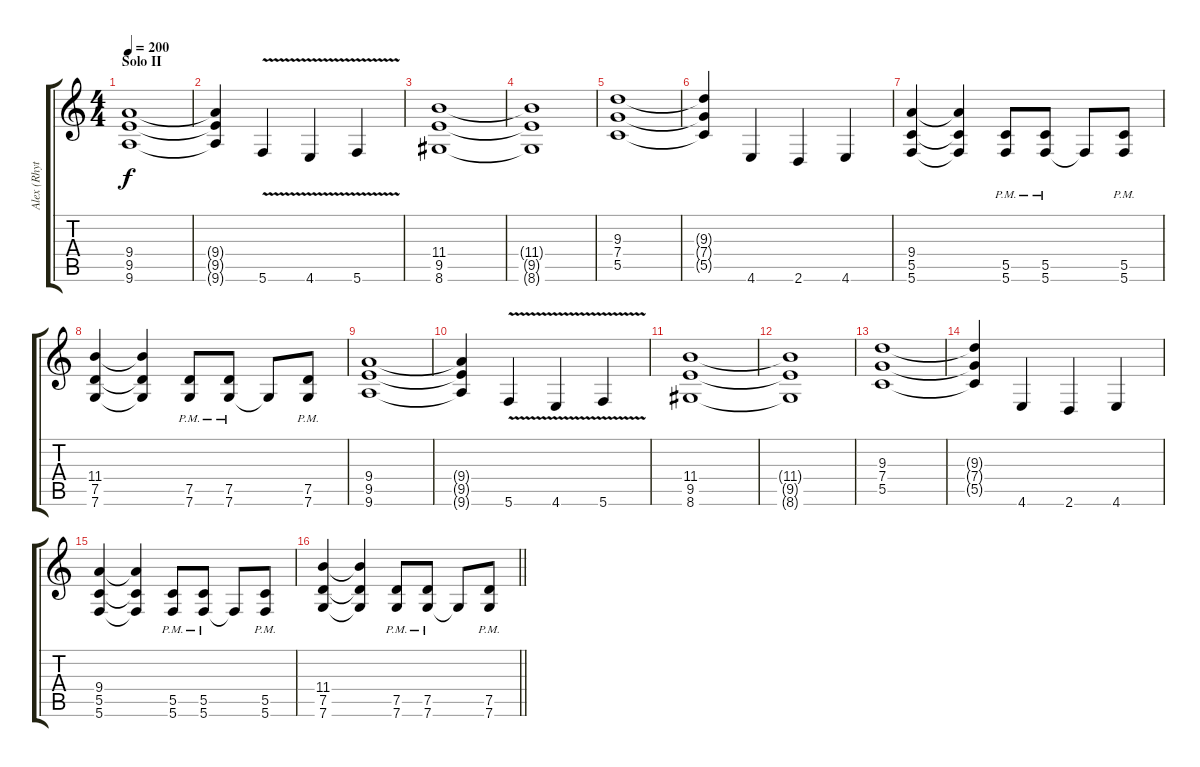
\track ("Alex (Rhytm)" "Alex (Rhyt") {instrument overdrivenguitar}
\staff {score tabs}
\tuning (D4 A3 F3 C3 G2 C2) {hide}
\ts (4 4)
\section ("" "Solo II")
\tempo 200
\clef g2
\ks c
(9.4 9.5 9.6).1{dy f} |
(9.4{t} 9.5{t} 9.6{t}).4 5.6{v}.4 4.6{v}.4 5.6{v}.4 |
(11.4 9.5 8.6).1 |
(11.4{t} 9.5{t} 8.6{t}).1 |
(9.3 7.4 5.5).1 |
(9.3{t} 7.4{t} 5.5{t}).4 4.6.4 2.6.4 4.6.4 |
(9.4 5.5 5.6).4 (9.4{t} 5.5{t} 5.6{t}).4 (5.5{pm} 5.6{pm}).8 (5.5{pm} 5.6{pm}).8 5.6{t}.8 (5.5{pm} 5.6{pm}).8 |
(11.4 7.5 7.6).4 (11.4{t} 7.5{t} 7.6{t}).4 (7.5{pm} 7.6{pm}).8 (7.5{pm} 7.6{pm}).8 7.6{t}.8 (7.5{pm} 7.6{pm}).8 |
(9.4 9.5 9.6).1 |
(9.4{t} 9.5{t} 9.6{t}).4 5.6{v}.4 4.6{v}.4 5.6{v}.4 |
(11.4 9.5 8.6).1 |
(11.4{t} 9.5{t} 8.6{t}).1 |
(9.3 7.4 5.5).1 |
(9.3{t} 7.4{t} 5.5{t}).4 4.6.4 2.6.4 4.6.4 |
(9.4 5.5 5.6).4 (9.4{t} 5.5{t} 5.6{t}).4 (5.5{pm} 5.6{pm}).8 (5.5{pm} 5.6{pm}).8 5.6{t}.8 (5.5{pm} 5.6{pm}).8 |
\barLineRight lightlight
(11.4 7.5 7.6).4 (11.4{t} 7.5{t} 7.6{t}).4 (7.5{pm} 7.6{pm}).8 (7.5{pm} 7.6{pm}).8 7.6{t}.8 (7.5{pm} 7.6{pm}).8
